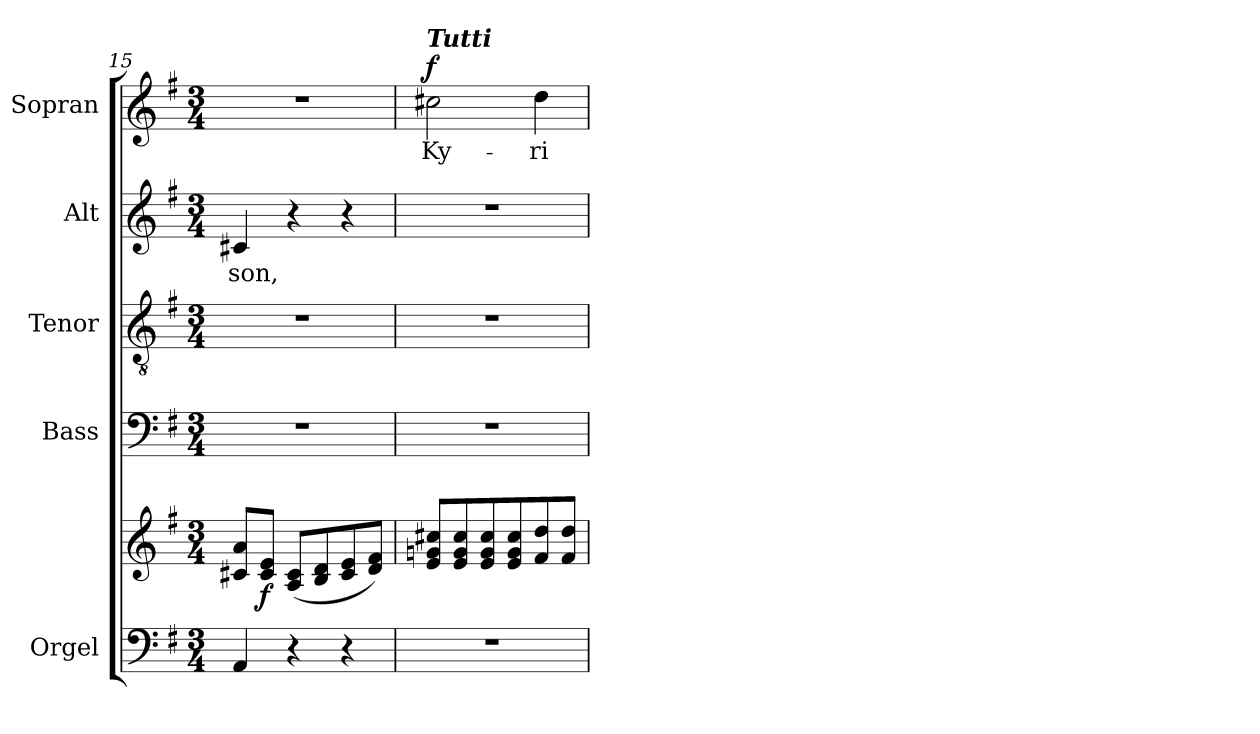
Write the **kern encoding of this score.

**kern	**kern	**dynam	**kern	**kern	**kern	**text	**kern	**text	**dynam
*part5	*part5	*part5	*part4	*part3	*part2	*part2	*part1	*part1	*part1
*staff6	*staff5	*staff5/6	*staff4	*staff3	*staff2	*staff2	*staff1	*staff1	*staff1
*I"Orgel	*	*	*I"Bass	*I"Tenor	*I"Alt	*	*I"Sopran	*	*
*I'Org.	*	*	*I'B.	*I'T.	*I'A.	*	*I'S.	*	*
*clefF4	*clefG2	*	*clefF4	*clefGv2	*clefG2	*	*clefG2	*	*
*k[f#]	*k[f#]	*	*k[f#]	*k[f#]	*k[f#]	*	*k[f#]	*	*
*G:	*G:	*	*G:	*G:	*G:	*	*G:	*	*
*M3/4	*M3/4	*	*M3/4	*M3/4	*M3/4	*	*M3/4	*	*
=15	=15	=15	=15	=15	=15	=15	=15	=15	=15
!	!	!	!	!	!	!LO:LY:b	!	!	!
4AA/	8c#X/ 8a/L	.	2.r	2.r	4c#X/	-son,	2.r	.	.
!	!	!LO:DY:b	!	!	!	!	!	!	!
.	8c#/ 8e/J	f	.	.	.	.	.	.	.
4r	(<8A/ 8c#/L	.	.	.	4r	.	.	.	.
.	8B/ 8d/	.	.	.	.	.	.	.	.
4r	8c#/ 8e/	.	.	.	4r	.	.	.	.
.	8d/ 8f#/J)	.	.	.	.	.	.	.	.
=16	=16	=16	=16	=16	=16	=16	=16	=16	=16
!	!	!	!	!	!	!	!LO:TX:a:Bi:t=Tutti	!	!
!	!	!	!	!	!	!	!	!LO:LY:b	!LO:DY:a
2.r	8e/ 8gn/ 8cc#X/L	.	2.r	2.r	2.r	.	2cc#X\	Ky-	f
.	8e/ 8g/ 8cc#/	.	.	.	.	.	.	.	.
.	8e/ 8g/ 8cc#/	.	.	.	.	.	.	.	.
.	8e/ 8g/ 8cc#/	.	.	.	.	.	.	.	.
!	!	!	!	!	!	!	!	!LO:LY:b	!
.	8f#/ 8dd/	.	.	.	.	.	4dd\	-ri-	.
.	8f#/ 8dd/J	.	.	.	.	.	.	.	.
=	=	=	=	=	=	=	=	=	=
*-	*-	*-	*-	*-	*-	*-	*-	*-	*-
